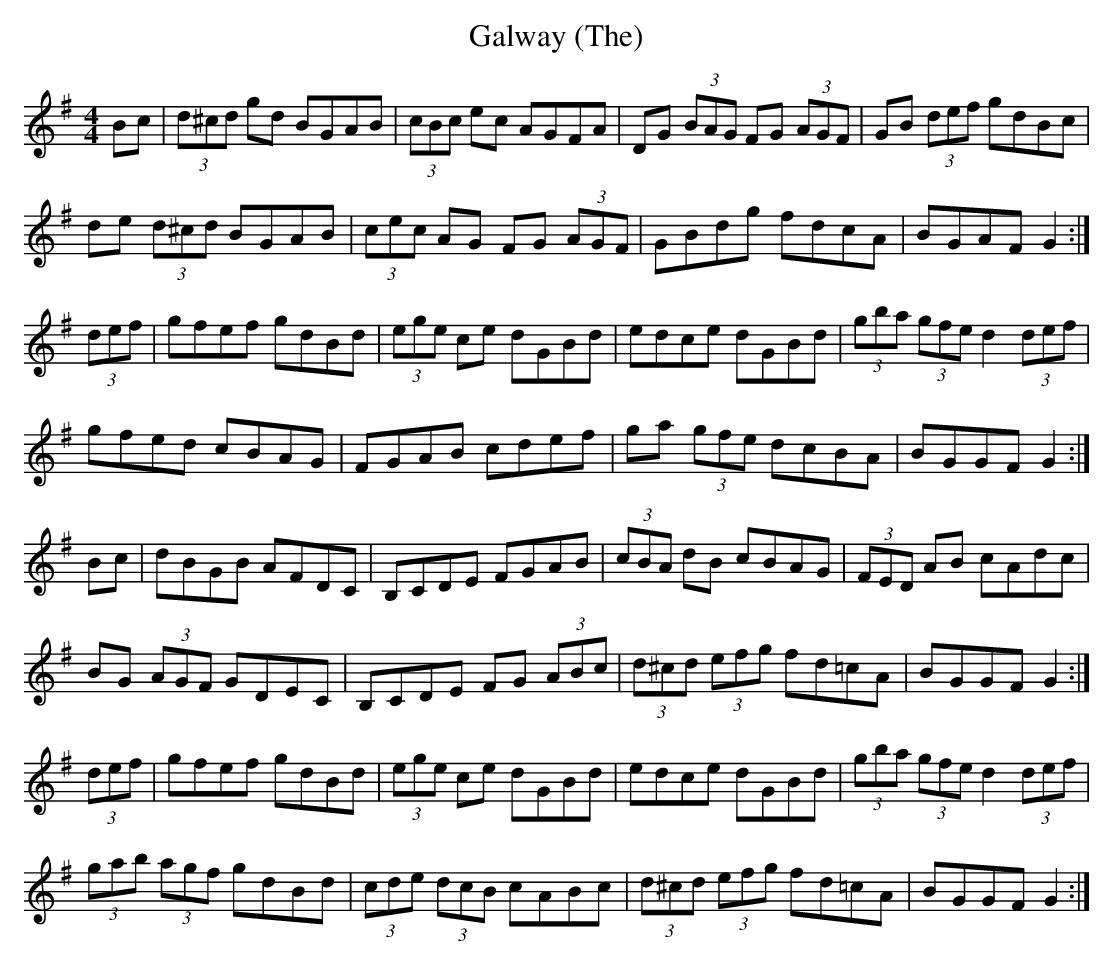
X:1
T: Galway (The)
L: 1/8
M: 4/4
K: G
Bc|(3d^cd gd BGAB|(3cBc ec AGFA|DG (3BAG FG (3AGF|\
GB (3def gdBc|
de (3d^cd BGAB|(3cec AG FG (3AGF|GBdg fdcA|BGAF G2 :|
(3def|gfef gdBd|(3ege ce dGBd|edce dGBd|\
(3gba (3gfe d2 (3def|
gfed cBAG|FGAB cdef|ga (3gfe dcBA|BGGF G2 :|
Bc|dBGB AFDC|B,CDE FGAB|(3cBA dB cBAG|\
(3FED AB cAdc|
BG (3AGF GDEC|B,CDE FG (3ABc|(3d^cd (3efg fd=cA|\
BGGF G2 :|
(3def|gfef gdBd|(3ege ce dGBd|edce dGBd|\
(3gba (3gfe d2 (3def|
(3gab (3agf gdBd| (3cde (3dcB cABc|(3d^cd (3efg fd=cA|\
BGGF G2 :|
